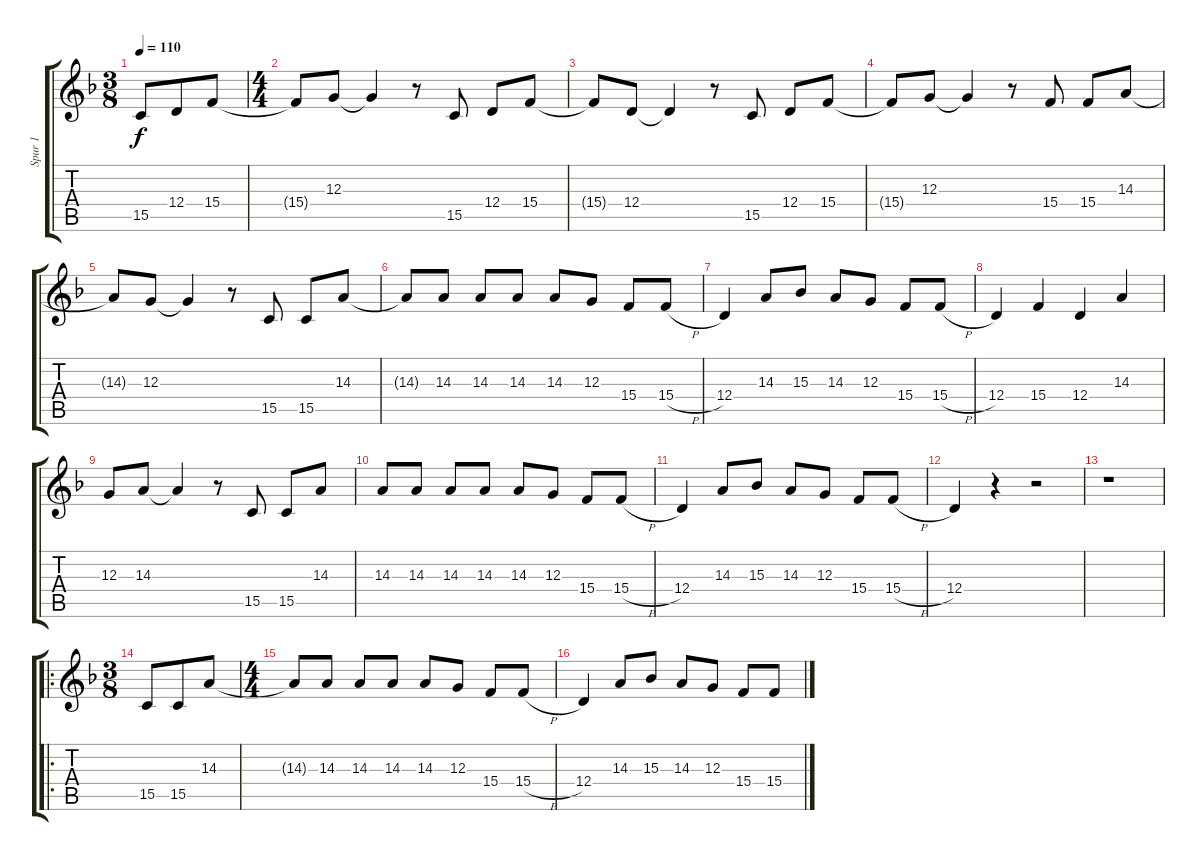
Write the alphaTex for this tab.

\track ("Spur 1" "Spur 1") {instrument acousticgrandpiano}
\staff {score tabs}
\tuning (E4 B3 G3 D3 A2 E2) {hide}
\ts (3 8)
\tempo 110
\clef g2
\ks f
15.5.8{dy f instrument acousticgrandpiano} 12.4.8 15.4.8 |
\ts (4 4)
15.4{t}.8 12.3.8 12.3{t}.4 r.8 15.5.8 12.4.8 15.4.8 |
15.4{t}.8 12.4.8 12.4{t}.4 r.8 15.5.8 12.4.8 15.4.8 |
15.4{t}.8 12.3.8 12.3{t}.4 r.8 15.4.8 15.4.8 14.3.8 |
14.3{t}.8 12.3.8 12.3{t}.4 r.8 15.5.8 15.5.8 14.3.8 |
14.3{t}.8 14.3.8 14.3.8 14.3.8 14.3.8 12.3.8 15.4.8 15.4{h}.8 |
12.4.4 14.3.8 15.3.8 14.3.8 12.3.8 15.4.8 15.4{h}.8 |
12.4.4 15.4.4 12.4.4 14.3.4 |
12.3.8 14.3.8 14.3{t}.4 r.8 15.5.8 15.5.8 14.3.8 |
14.3.8 14.3.8 14.3.8 14.3.8 14.3.8 12.3.8 15.4.8 15.4{h}.8 |
12.4.4 14.3.8 15.3.8 14.3.8 12.3.8 15.4.8 15.4{h}.8 |
12.4.4 r.4 r.2 |
r.1 |
\ro
\ts (3 8)
15.5.8 15.5.8 14.3.8 |
\ts (4 4)
14.3{t}.8 14.3.8 14.3.8 14.3.8 14.3.8 12.3.8 15.4.8 15.4{h}.8 |
12.4.4 14.3.8 15.3.8 14.3.8 12.3.8 15.4.8 15.4.8
